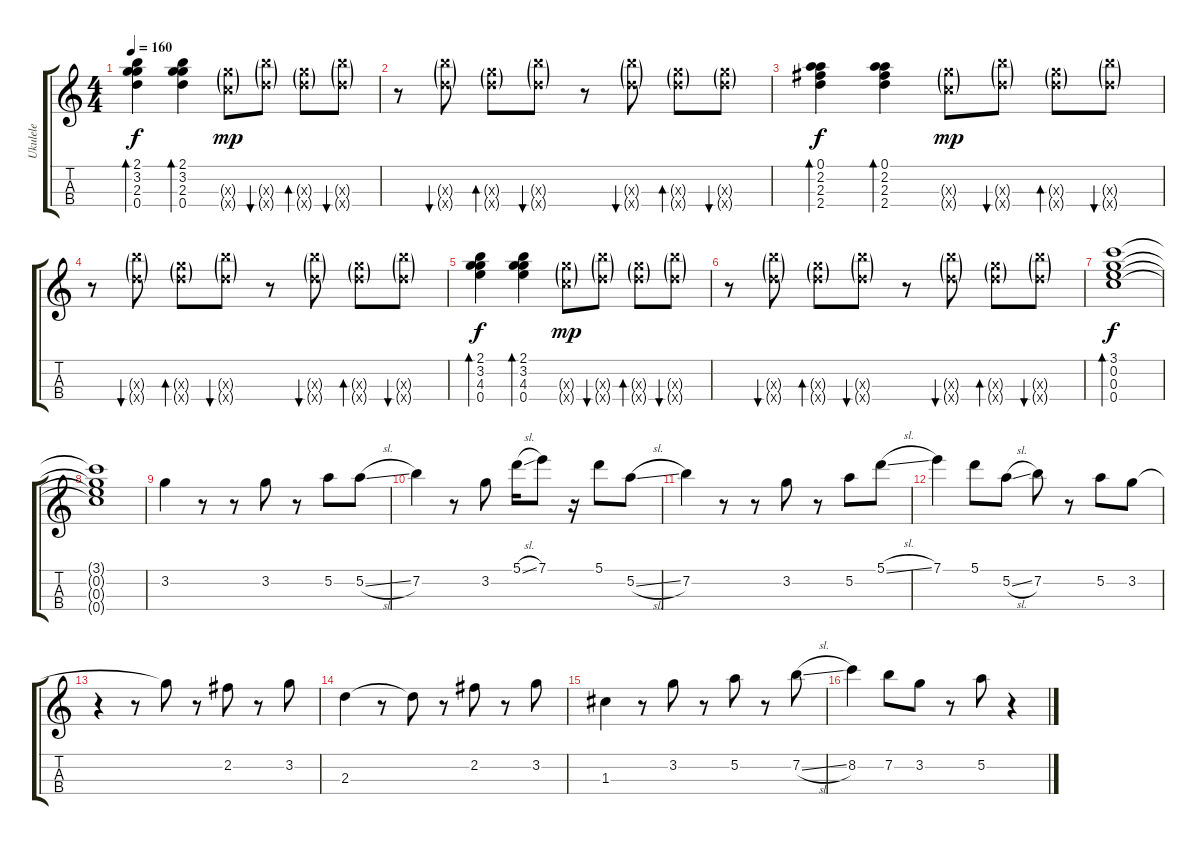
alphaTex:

\track ("Ukulele" "Ukulele") {instrument acousticguitarnylon}
\staff {score tabs}
\tuning (A4 E4 C4 G4) {hide}
\ts (4 4)
\tempo 160
\clef g2
\ks c
(2.1 3.2 2.3 0.4).4{bd 60 dy f} (2.1 3.2 2.3 0.4).4{bd 60} (0.3{g x} 0.4{g x}).8{dy mp} (2.3{g x} 4.4{g x}).8{bu 60} (2.3{g x} 0.4{g x}).8{bd 120} (2.3{g x} 4.4{g x}).8{bu 60} |
r.8 (2.3{g x} 4.4{g x}).8{bu 60} (2.3{g x} 0.4{g x}).8{bd 120} (2.3{g x} 4.4{g x}).8{bu 60} r.8 (2.3{g x} 4.4{g x}).8{bu 60} (2.3{g x} 0.4{g x}).8{bd 120} (2.3{g x} 0.4{g x}).8{bu 60} |
(0.1 2.2 2.3 2.4).4{bd 60 dy f} (0.1 2.2 2.3 2.4).4{bd 60} (0.3{g x} 0.4{g x}).8{dy mp} (2.3{g x} 4.4{g x}).8{bu 60} (2.3{g x} 0.4{g x}).8{bd 120} (2.3{g x} 4.4{g x}).8{bu 60} |
r.8 (2.3{g x} 4.4{g x}).8{bu 60} (2.3{g x} 0.4{g x}).8{bd 120} (2.3{g x} 4.4{g x}).8{bu 60} r.8 (2.3{g x} 4.4{g x}).8{bu 60} (2.3{g x} 0.4{g x}).8{bd 120} (2.3{g x} 4.4{g x}).8{bu 60} |
(2.1 3.2 4.3 0.4).4{bd 60 dy f} (2.1 3.2 4.3 0.4).4{bd 60} (0.3{g x} 0.4{g x}).8{dy mp} (2.3{g x} 4.4{g x}).8{bu 60} (2.3{g x} 0.4{g x}).8{bd 120} (2.3{g x} 4.4{g x}).8{bu 60} |
r.8 (2.3{g x} 4.4{g x}).8{bu 60} (2.3{g x} 0.4{g x}).8{bd 120} (2.3{g x} 4.4{g x}).8{bu 60} r.8 (2.3{g x} 4.4{g x}).8{bu 60} (2.3{g x} 0.4{g x}).8{bd 120} (2.3{g x} 4.4{g x}).8{bu 60} |
(3.1 0.2 0.3 0.4).1{bd 60 dy f} |
(3.1{t} 0.2{t} 0.3{t} 0.4{t}).1 |
3.2.4 r.8 r.8 3.2.8 r.8 5.2.8 5.2{sl}.8 |
7.2.4 r.8 3.2.8 5.1{sl}.16 7.1.8 r.16 5.1.8 5.2{sl}.8 |
7.2.4 r.8 r.8 3.2.8 r.8 5.2.8 5.1{sl}.8 |
7.1.4 5.1.8 5.2{sl}.8 7.2.8 r.8 5.2.8 3.2.8 |
r.4 r.8 3.2{t}.8 r.8 2.2.8 r.8 3.2.8 |
2.3.4 r.8 2.3{t}.8 r.8 2.2.8 r.8 3.2.8 |
1.3.4 r.8 3.2.8 r.8 5.2.8 r.8 7.2{sl}.8 |
8.2.4 7.2.8 3.2.8 r.8 5.2.8 r.4
